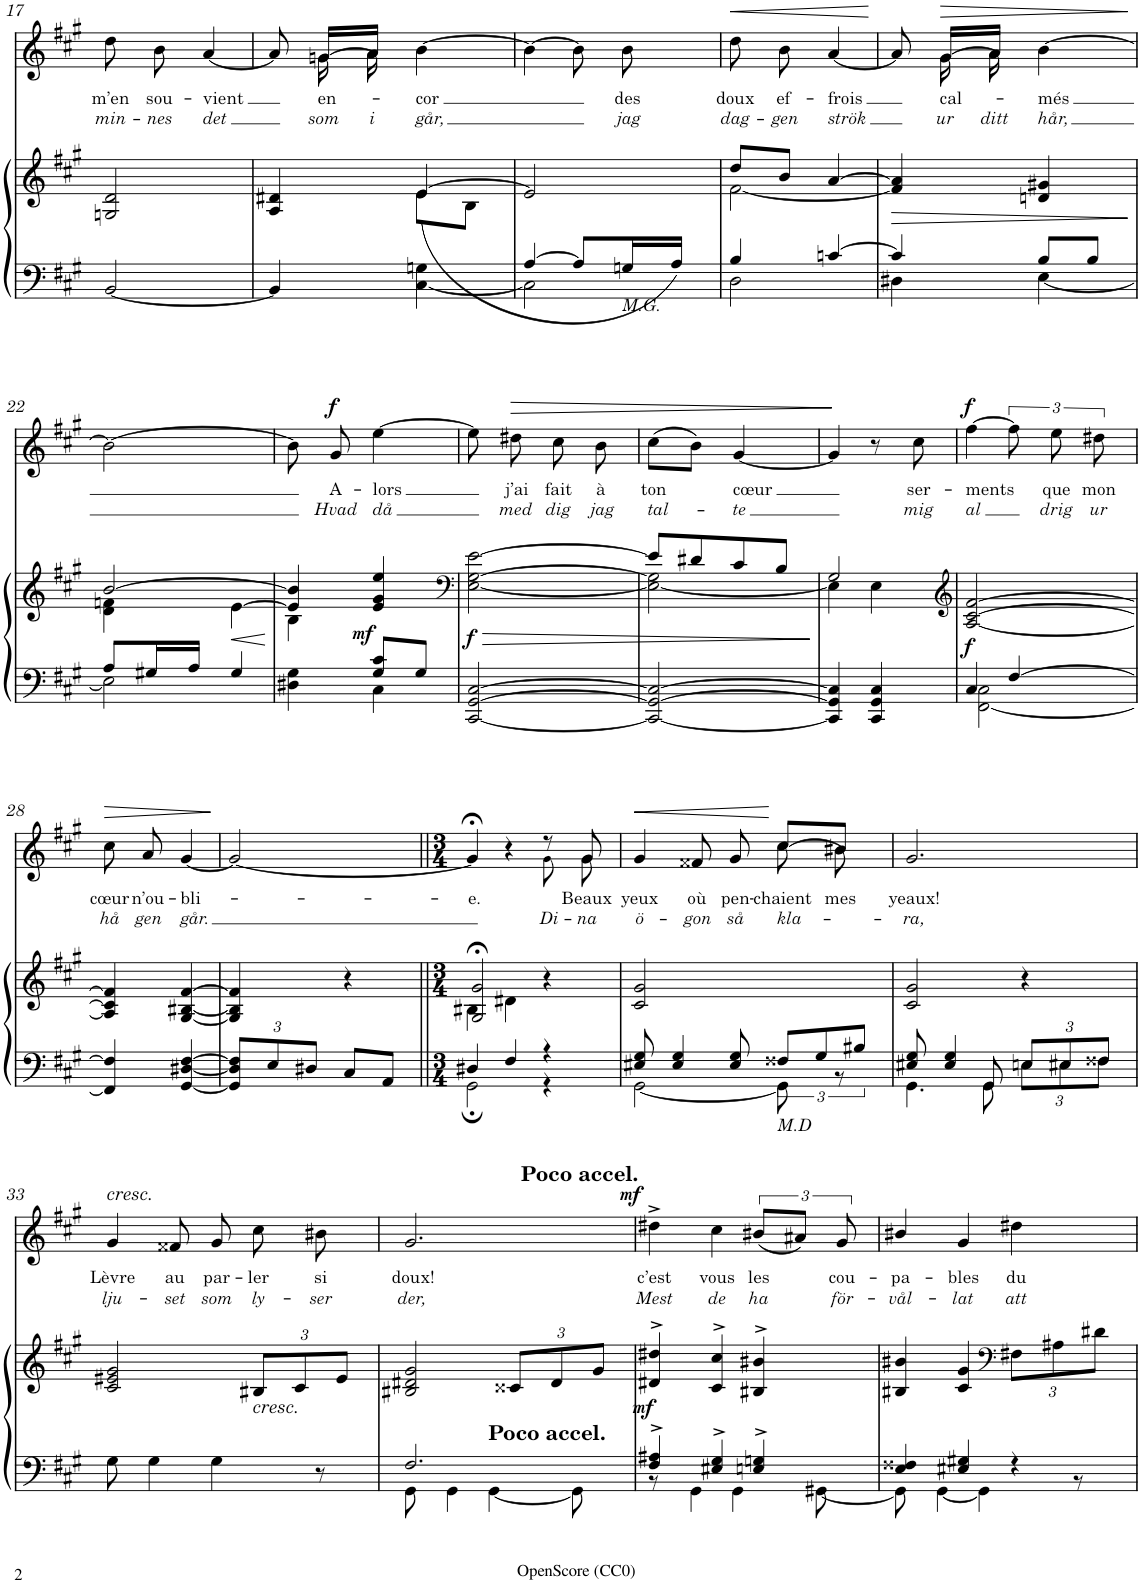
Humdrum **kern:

**kern	**kern	**dynam	**kern	**text	**text	**dynam
*part2	*part2	*part2	*part1	*part1	*part1	*part1
*staff3	*staff2	*staff2/3	*staff1	*staff1	*staff1	*staff1
*I"Piano	*	*	*I"Voice	*	*	*
*I'Pno	*	*	*	*	*	*
!!LO:PB:g=z
*clefF4	*clefG2	*	*clefG2	*	*	*
*k[f#c#g#]	*k[f#c#g#]	*	*k[f#c#g#]	*	*	*
*M2/4	*M2/4	*	*M2/4	*	*	*
=17	=17	=17	=17	=17	=17	=17
!	!	!	!	!LO:LY:b	!LO:LY:b	!
[2BB/	2Gn/ 2d/	.	8dd\	m’en	min-	.
!	!	!	!	!LO:LY:b	!LO:LY:b	!
.	.	.	8b\	sou-	-nes	.
!	!	!	!	!LO:LY:b	!LO:LY:b	!
.	.	.	[4a/	-vient	det	.
=18	=18	=18	=18	=18	=18	=18
*	*^	*	*^	*	*	*
4BB/]	4A/ 4d#X/	4ryy	.	8a/]	8ryy	.	.	.
!	!	!	!	!	!	!LO:LY:b	!LO:LY:b	!
.	.	.	.	(16gn/LL	16g\	en-	som	.
!	!	!	!	!	!	!	!LO:LY:b	!
.	.	.	.	16a/JJ)	16a\	.	i	.
!	!	!	!	!	!	!LO:LY:b	!LO:LY:b	!
[4C#\ 4Gn\	(<[4e/	8e\L	.	[4b\	4ryy	-cor	går,	.
.	.	8B\J	.	.	.	.	.	.
*	*v	*v	*	*	*	*	*	*
*	*	*	*v	*v	*	*	*
=19	=19	=19	=19	=19	=19	=19
*^	*	*	*	*	*	*
[4A/	2C#\]	2e/]	.	4b\_	.	.	.
8A/L]	.	.	.	8b\]	.	.	.
!LO:TX:b:i:t=M.G.	!	!	!	!	!	!	!
!	!	!	!	!	!LO:LY:b	!LO:LY:b	!
16Gn/L	.	.	.	8b\	des	jag	.
16A/JJ)	.	.	.	.	.	.	.
=20	=20	=20	=20	=20	=20	=20	=20
*	*	*^	*	*	*	*	*
!	!	!	!	!	!	!LO:LY:b	!LO:LY:b	!LO:HP:b
4B/	2D\	8dd/L	[2f#\	.	8dd\	doux	dag-	<
!	!	!	!	!	!	!LO:LY:b	!LO:LY:b	!
.	.	8b/J	.	.	8b\	ef-	-gen	.
!	!	!	!	!	!	!LO:LY:b	!LO:LY:b	!
[4cn/	.	[4a/	.	.	[4a/	-frois	strök	.
*v	*v	*	*	*	*	*	*	*
*	*v	*v	*	*	*	*	*
.	.	.	.	.	.	[
=21	=21	=21	=21	=21	=21	=21
*^	*	*	*	*	*	*
!	!	!	!LO:HP:b	!	!	!	!
*	*	*	*	*^	*	*	*
4c/]	4D#X\	4f#/] 4a/]	>	8a/]	8ryy	.	.	.
!	!	!	!	!	!	!LO:LY:b	!LO:LY:b	!LO:HP:b
.	.	.	.	(16g#/LL	16g#\	cal-	ur	>
!	!	!	!	!	!	!	!LO:LY:b	!
.	.	.	.	16a/JJ)	16a\	.	ditt	.
!	!	!	!	!	!	!LO:LY:b	!LO:LY:b	!
8B/L	[4E\	4dn/ 4g#X/	.	[4b\	4ryy	-més	hår,	.
8B/J	.	.	.	.	.	.	.	.
*v	*v	*	*	*v	*v	*	*	*
.	.	]	.	.	.	]
!!LO:LB:g=z
=22	=22	=22	=22	=22	=22	=22
*^	*^	*	*	*	*	*
8A/L	2E\]	[2b/	4d\ 4fn\	.	2b\_	.	.	.
16G#X/L	.	.	.	.	.	.	.	.
16A/JJ	.	.	.	.	.	.	.	.
!	!	!	!	!LO:HP:b	!	!	!	!
4G#/	.	.	[>4e\	<	.	.	.	.
=23	=23	=23	=23	=23	=23	=23	=23	=23
4D#X\ 4G#\	4ryy	4e/] 4b/]	4B\	.	8b\]	.	.	.
!	!	!	!	!	!	!LO:LY:b	!LO:LY:b	!LO:DY:a
.	.	.	.	.	8g#/	A-	Hvad	f
!	!	!	!	!LO:DY:b	!	!LO:LY:b	!LO:LY:b	!
8G#/ 8c#/L	4C#\	4e/ 4g#/ 4ee/	4ryy	mf	[4ee\	-lors	då	.
8G#/J	.	.	.	.	.	.	.	.
*v	*v	*	*	*	*	*	*	*
*	*v	*v	*	*	*	*	*
=24	=24	=24	=24	=24	=24	=24
*	*clefF4	*	*	*	*	*
!	!	!LO:DY:b	!	!	!	!
[2CC#/ [>2GG#/ [2C#/	[2E\ [>2G#\ [>2e\	f	8ee\]	.	.	.
!	!	!	!	!LO:LY:b	!LO:LY:b	!LO:HP:b
.	.	.	8dd#X\	j’ai	med	>
!	!	!	!	!LO:LY:b	!LO:LY:b	!
.	.	.	8cc#\	fait	dig	.
!	!	!	!	!LO:LY:b	!LO:LY:b	!
.	.	.	8b\	à	jag	.
=25	=25	=25	=25	=25	=25	=25
*	*^	*	*	*	*	*
!	!	!	!	!	!LO:LY:b	!LO:LY:b	!
2CC#/_ 2GG#/_ 2C#/_	8e/L]	2E\_ 2G#\]	.	(8cc#\L	ton	tal-	.
.	8d#X/	.	.	8b\J)	.	.	.
!	!	!	!	!	!LO:LY:b	!LO:LY:b	!
.	8c#/	.	.	[4g#/	cœur	-te	.
.	8B/J	.	.	.	.	.	.
*	*v	*v	*	*	*	*	*
.	.	[	.	.	.	.
=26	=26	=26	=26	=26	=26	=26
*	*^	*	*	*	*	*
4CC#/] 4GG#/] 4C#/]	2G#/	4E\]	.	4g#/]	.	.	.
4CC#/ 4GG#/ 4C#/	.	4E\	.	8r	.	.	]
!	!	!	!	!	!LO:LY:b	!LO:LY:b	!
.	.	.	.	8cc#\	ser-	mig	.
*	*v	*v	*	*	*	*	*
=27	=27	=27	=27	=27	=27	=27
*	*clefG2	*	*	*	*	*
*^	*	*	*	*	*	*
!	!	!	!LO:DY:b	!	!LO:LY:b	!LO:LY:b	!LO:DY:a
4C#/	[2FF#\ 2C#\	[2A/ [>2c#/ [2f#/	f	[4ff#\	-ments	al	f
[4F#/	.	.	.	12ff#\]	.	.	.
!	!	!	!	!	!LO:LY:b	!LO:LY:b	!
.	.	.	.	12ee\	que	drig	.
!	!	!	!	!	!LO:LY:b	!LO:LY:b	!
.	.	.	.	12dd#X\	mon	ur	.
*v	*v	*	*	*	*	*	*
!!LO:LB:g=z
=28	=28	=28	=28	=28	=28	=28
!	!	!	!	!LO:LY:b	!LO:LY:b	!LO:HP:b
4FF#/] 4F#/]	4A/] 4c#/] 4f#/]	.	8cc#\	cœur	hå	>
!	!	!	!	!LO:LY:b	!LO:LY:b	!
.	.	.	8a/	n’ou-	gen	.
!	!	!	!	!LO:LY:b	!LO:LY:b	!
[4GG#/ [4D#X/ [4F#/	[4G#/ [4B#X/ [4f#/	.	[4g#/	-bli-	går.	.
.	.	.	.	.	.	]
=29	=29	=29	=29	=29	=29	=29
*Xbrackettup	*	*	*	*	*	*
12GG#/] 12D#/] 12F#/]L	4G#/] 4B#/] 4f#/]	.	2g#/_	.	.	.
12E/	.	.	.	.	.	.
12D#X/J	.	.	.	.	.	.
8C#/L	4r	.	.	.	.	.
8AA/J	.	.	.	.	.	.
=30||	=30||	=30||	=30||	=30||	=30||	=30||
*M3/4	*M3/4	*	*M3/4	*	*	*
*^	*^	*	*	*	*	*
!	!	!	!	!	!	!LO:LY:b	!	!
*	*	*	*	*	*^	*	*	*
4D#X/	2GG#;\	2G#/;< 2g#/;<	4B#X\	.	4g#;</]	2ryy	-e.	.	.
4F#/	.	.	4d#X\	.	4r	.	.	.	.
!	!	!	!	!	!	!	!	!LO:LY:b	!
4r	4r	4r	4ryy	.	8r	8g#\	.	Di-	.
!	!	!	!	!	!	!	!LO:LY:b	!	!
!	!	!	!	!	!	!	!	!LO:LY:b	!
.	.	.	.	.	8g#/	8g#\	.	-na	.
*	*	*v	*v	*	*	*	*	*	*
=31	=31	=31	=31	=31	=31	=31	=31	=31
*	*^	*	*	*	*	*	*	*
!	!	!	!	!	!	!	!LO:LY:b	!LO:LY:b	!LO:HP:b
2ryy	8E#X/ 8G#/	[2GG#\	2c#/ 2g#/	.	4g#/	2ryy	yeux	ö-	<
.	4E#/ 4G#/	.	.	.	.	.	.	.	.
!	!	!	!	!	!	!	!LO:LY:b	!LO:LY:b	!
.	.	.	.	.	8f##X/	.	où	-gon	.
!	!	!	!	!	!	!	!LO:LY:b	!LO:LY:b	!
.	8E#/ 8G#/	.	.	.	8g#/	.	pen-	så	.
*brackettup	*	*	*	*	*	*	*	*	*
!LO:TX:b:i:t=M.D	!	!	!	!	!	!	!	!	!
!	!	!	!	!	!	!	!LO:LY:b	!LO:LY:b	!
12F##X/L	4ryy	8GG#\]	4ryy	.	(8cc#/L	8cc#\	-chaient	kla-	[
12G#/	.	.	.	.	.	.	.	.	.
!	!	!	!	!	!	!	!LO:LY:b	!	!
.	.	8r	.	.	8b#X/J)	8b#\	mes	.	.
12B#X/J	.	.	.	.	.	.	.	.	.
*	*v	*v	*	*	*v	*v	*	*	*
=32	=32	=32	=32	=32	=32	=32	=32
!	!	!	!	!	!LO:LY:b	!LO:LY:b	!
8E#X/ 8G#/	4.GG#\	2c#/ 2g#/	.	2.g#/	yeaux!	-ra,	.
4E#/ 4G#/	.	.	.	.	.	.	.
8GG#/	8GG#\	.	.	.	.	.	.
*Xbrackettup	*	*	*	*	*	*	*
12En/L	12E\L	4r	.	.	.	.	.
12E#X/	12E#\	.	.	.	.	.	.
12F##X/J	12F##\J	.	.	.	.	.	.
!!LO:LB:g=z
=33	=33	=33	=33	=33	=33	=33	=33
!	!	!	!	!LO:TX:a:i:t=cresc.	!	!	!
!	!	!	!	!	!LO:LY:b	!LO:LY:b	!
*v	*v	*	*	*	*	*	*
8G#\	2c#/ 2e#X/ 2g#/	.	4g#/	Lèvre	lju-	.
4G#\	.	.	.	.	.	.
!	!	!	!	!LO:LY:b	!LO:LY:b	!
.	.	.	8f##X/	au	-set	.
!	!	!	!	!LO:LY:b	!LO:LY:b	!
4G#\	.	.	8g#/	par-	som	.
*	*Xbrackettup	*	*	*	*	*
!	!LO:TX:b:i:t=cresc.	!	!	!	!	!
!	!	!	!	!LO:LY:b	!LO:LY:b	!
.	12B#X/L	.	8cc#\	-ler	ly-	.
.	12c#/	.	.	.	.	.
!	!	!	!	!LO:LY:b	!LO:LY:b	!
8r	.	.	8b#X\	si	-ser	.
.	12e#/J	.	.	.	.	.
=34	=34	=34	=34	=34	=34	=34
*^	*	*	*	*	*	*
!	!	!	!	!	!LO:LY:b	!LO:LY:b	!
2.F#/	8GG#\	2B#X/ 2d#X/ 2g#/	.	2.g#/	doux!	der,	.
.	4GG#\	.	.	.	.	.	.
!	!LO:TX:a:B:t=Poco accel.	!	!	!	!	!	!
.	[4GG#\	.	.	.	.	.	.
.	.	12c##X/L	.	.	.	.	.
.	.	12d#/	.	.	.	.	.
.	8GG#\]	.	.	.	.	.	.
.	.	12g#/J	.	.	.	.	.
=35	=35	=35	=35	=35	=35	=35	=35
!	!	!	!	!LO:TX:a:B:t=Poco accel.	!	!	!
!	!	!	!LO:DY:b	!	!LO:LY:b	!LO:LY:b	!LO:DY:a
4F#/^ 4A#X/^	8r	4d#X/^> 4dd#X/^>	mf	4dd#X^\	c’est	Mest	mf
.	4GG#\	.	.	.	.	.	.
!	!	!	!	!	!LO:LY:b	!LO:LY:b	!
4E#X/^ 4G#/^	.	4c#/^> 4cc#/^>	.	4cc#\	vous	de	.
.	4GG#\	.	.	.	.	.	.
!	!	!	!	!	!LO:LY:b	!LO:LY:b	!
4En/^ 4Gn/^	.	4B#X/^> 4b#X/^>	.	(12b#X/L	les	ha	.
.	.	.	.	12a#X/J)	.	.	.
.	[8GG#X\	.	.	.	.	.	.
!	!	!	!	!	!LO:LY:b	!LO:LY:b	!
.	.	.	.	12g#/	cou-	för-	.
=36	=36	=36	=36	=36	=36	=36	=36
!	!	!	!	!	!LO:LY:b	!LO:LY:b	!
4E/ 4F##X/	8GG#\]	4B#X/ 4b#X/	.	4b#X/	-pa-	-vål-	.
.	[4GG#\	.	.	.	.	.	.
!	!	!	!	!	!LO:LY:b	!LO:LY:b	!
4E#X/ 4G#X/	.	4c#/ 4g#/	.	4g#/	-bles	-lat	.
.	4GG#\]	.	.	.	.	.	.
*	*	*clefF4	*	*	*	*	*
!	!	!	!	!	!LO:LY:b	!LO:LY:b	!
4r	.	12F#X\L	.	4dd#X\	du	att	.
.	.	12A#X\	.	.	.	.	.
.	8r	.	.	.	.	.	.
.	.	12d#X\J	.	.	.	.	.
*v	*v	*	*	*	*	*	*
=	=	=	=	=	=	=
*-	*-	*-	*-	*-	*-	*-
